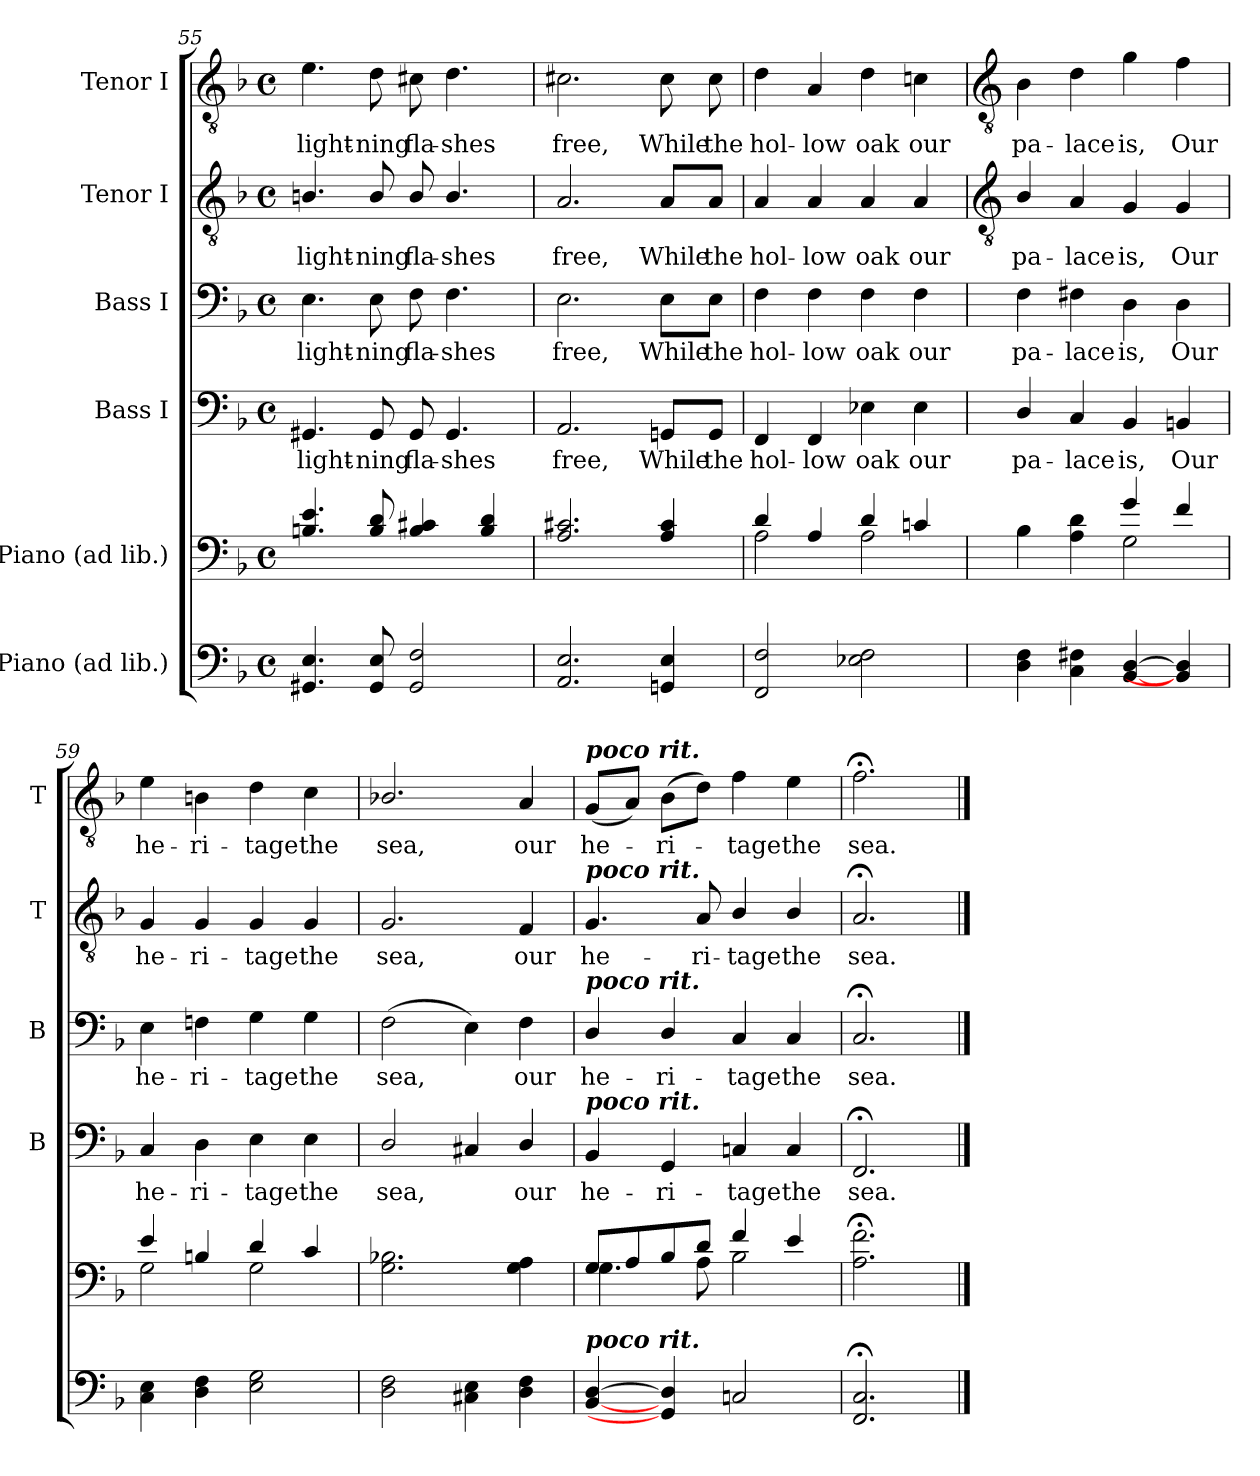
**kern	**kern	**kern	**text	**kern	**text	**kern	**text	**kern	**text
*part6	*part5	*part4	*part4	*part3	*part3	*part2	*part2	*part1	*part1
*staff6	*staff5	*staff4	*staff4	*staff3	*staff3	*staff2	*staff2	*staff1	*staff1
*I"Piano (ad lib.)	*I"Piano (ad lib.)	*I"Bass I	*	*I"Bass I	*	*I"Tenor I	*	*I"Tenor I	*
*	*	*I'B	*	*I'B	*	*I'T	*	*I'T	*
*clefF4	*clefF4	*clefF4	*	*clefF4	*	*clefGv2	*	*clefGv2	*
*k[b-]	*k[b-]	*k[b-]	*	*k[b-]	*	*k[b-]	*	*k[b-]	*
*F:	*F:	*F:	*	*F:	*	*F:	*	*F:	*
*M4/4	*M4/4	*M4/4	*	*M4/4	*	*M4/4	*	*M4/4	*
*met(c)	*met(c)	*met(c)	*	*met(c)	*	*met(c)	*	*met(c)	*
=55	=55	=55	=55	=55	=55	=55	=55	=55	=55
*	*^	*	*	*	*	*	*	*	*
!	!	!	!	!LO:LY:b	!	!LO:LY:b	!	!LO:LY:b	!	!LO:LY:b
4.GG#X/ 4.E/	4.Bn 4.e	1ryy	4.GG#X/	light-	4.E\	light-	4.Bn/	light-	4.e	light-
!	!	!	!	!LO:LY:b	!	!LO:LY:b	!	!LO:LY:b	!	!LO:LY:b
8GG#/ 8E/	8B 8d	.	8GG#/	-ning	8E\	-ning	8B/	-ning	8d	-ning
!	!	!	!	!LO:LY:b	!	!LO:LY:b	!	!LO:LY:b	!	!LO:LY:b
2GG#/ 2F/	4B 4c#X	.	8GG#/	fla-	8F\	fla-	8B/	fla-	8c#X	fla-
!	!	!	!	!LO:LY:b	!	!LO:LY:b	!	!LO:LY:b	!	!LO:LY:b
.	.	.	4.GG#/	-shes	4.F\	-shes	4.B/	-shes	4.d	-shes
.	4B 4d	.	.	.	.	.	.	.	.	.
=56	=56	=56	=56	=56	=56	=56	=56	=56	=56	=56
!	!	!	!	!LO:LY:b	!	!LO:LY:b	!	!LO:LY:b	!	!LO:LY:b
2.AA 2.E	2.A 2.c#X	1ryy	2.AA	free,	2.E	free,	2.A	free,	2.c#X	free,
!	!	!	!	!LO:LY:b	!	!LO:LY:b	!	!LO:LY:b	!	!LO:LY:b
4GGn 4E	4A 4c#	.	8GGn/L	While	8E\L	While	8A/L	While	8c#	While
!	!	!	!	!LO:LY:b	!	!LO:LY:b	!	!LO:LY:b	!	!LO:LY:b
.	.	.	8GG/J	the	8E\J	the	8A/J	the	8c#	the
=57	=57	=57	=57	=57	=57	=57	=57	=57	=57	=57
!	!	!	!	!LO:LY:b	!	!LO:LY:b	!	!LO:LY:b	!	!LO:LY:b
2FF 2F	4d/	2A\	4FF	hol-	4F	hol-	4A	hol-	4d	hol-
!	!	!	!	!LO:LY:b	!	!LO:LY:b	!	!LO:LY:b	!	!LO:LY:b
.	4A/	.	4FF	-low	4F	-low	4A	-low	4A	-low
!	!	!	!	!LO:LY:b	!	!LO:LY:b	!	!LO:LY:b	!	!LO:LY:b
2E-X 2F	4d/	2A\	4E-X	oak	4F	oak	4A	oak	4d	oak
!	!	!	!	!LO:LY:b	!	!LO:LY:b	!	!LO:LY:b	!	!LO:LY:b
.	4cn/	.	4E-	our	4F	our	4A	our	4cn	our
!!LO:LB:g=z
=58	=58	=58	=58	=58	=58	=58	=58	=58	=58	=58
*	*	*	*	*	*	*	*clefGv2	*	*clefGv2	*
!	!	!	!	!LO:LY:b	!	!LO:LY:b	!	!LO:LY:b	!	!LO:LY:b
4D\ 4F\	4B-\	2ryy	4D/	pa-	4F	pa-	4B-/	pa-	4B-	pa-
!	!	!	!	!LO:LY:b	!	!LO:LY:b	!	!LO:LY:b	!	!LO:LY:b
4C 4F#X	4A\ 4d\	.	4C	-lace	4F#X	-lace	4A	-lace	4d	-lace
!	!	!	!	!LO:LY:b	!	!LO:LY:b	!	!LO:LY:b	!	!LO:LY:b
[4BB- [4D	4g/	2G\	4BB-	is,	4D	is,	4G	is,	4g	is,
!	!	!	!	!LO:LY:b	!	!LO:LY:b	!	!LO:LY:b	!	!LO:LY:b
4BB] 4D]	4f/	.	4BBn	Our	4D	Our	4G	Our	4f	Our
=59	=59	=59	=59	=59	=59	=59	=59	=59	=59	=59
!	!	!	!	!LO:LY:b	!	!LO:LY:b	!	!LO:LY:b	!	!LO:LY:b
4C 4E	4e/	2G\	4C	he-	4E	he-	4G	he-	4e	he-
!	!	!	!	!LO:LY:b	!	!LO:LY:b	!	!LO:LY:b	!	!LO:LY:b
4D 4F	4Bn/	.	4D	-ri-	4Fn	-ri-	4G	-ri-	4Bn	-ri-
!	!	!	!	!LO:LY:b	!	!LO:LY:b	!	!LO:LY:b	!	!LO:LY:b
2E 2G	4d/	2G\	4E	-tage	4G	-tage	4G	-tage	4d	-tage
!	!	!	!	!LO:LY:b	!	!LO:LY:b	!	!LO:LY:b	!	!LO:LY:b
.	4c/	.	4E	the	4G	the	4G	the	4c	the
=60	=60	=60	=60	=60	=60	=60	=60	=60	=60	=60
!	!	!	!	!LO:LY:b	!	!LO:LY:b	!	!LO:LY:b	!	!LO:LY:b
2D\ 2F\	2.G\ 2.B-X\	1ryy	2D/	sea,	(>2F	sea,	2.G	sea,	2.B-X/	sea,
4C#X 4E	.	.	4C#X	.	4E)	.	.	.	.	.
!	!	!	!	!LO:LY:b	!	!LO:LY:b	!	!LO:LY:b	!	!LO:LY:b
4D\ 4F\	4G\ 4A\	.	4D/	our	4F	our	4F	our	4A	our
=61	=61	=61	=61	=61	=61	=61	=61	=61	=61	=61
!	!	!	!	!	!	!	!	!	!LO:TX:a:Bi:t=poco rit.	!
!	!	!	!	!	!	!	!LO:TX:a:Bi:t=poco rit.	!	!	!
!	!	!	!	!	!LO:TX:a:Bi:t=poco rit.	!	!	!	!	!
!	!	!	!LO:TX:a:Bi:t=poco rit.	!	!	!	!	!	!	!
!LO:TX:a:Bi:t=poco rit.	!	!	!	!	!	!	!	!	!	!
!	!	!	!	!LO:LY:b	!	!LO:LY:b	!	!LO:LY:b	!	!LO:LY:b
[4BB-/ [4D/	8G/L	4.G\	4BB-/	he-	4D/	he-	4.G	he-	(<8GL	he-
.	8A/	.	.	.	.	.	.	.	8AJ)	.
!	!	!	!	!LO:LY:b	!	!LO:LY:b	!	!	!	!LO:LY:b
4GG/] 4D/]	8B-/	.	4GG/	-ri-	4D/	-ri-	.	.	(>8B-L	ri-
!	!	!	!	!	!	!	!	!LO:LY:b	!	!
.	8d/J	8A\	.	.	.	.	8A	-ri-	8dJ)	.
!	!	!	!	!LO:LY:b	!	!LO:LY:b	!	!LO:LY:b	!	!LO:LY:b
2Cn	4f/	2B-\	4Cn	-tage	4C	-tage	4B-/	-tage	4f	tage
!	!	!	!	!LO:LY:b	!	!LO:LY:b	!	!LO:LY:b	!	!LO:LY:b
.	4e/	.	4C	the	4C	the	4B-/	the	4e	the
=62	=62	=62	=62	=62	=62	=62	=62	=62	=62	=62
!	!	!	!	!LO:LY:b	!	!LO:LY:b	!	!LO:LY:b	!	!LO:LY:b
2.FF; 2.C;	2.A\;< 2.f\;<	2.ryy	2.FF;<	sea.	2.C;<	sea.	2.A;<	sea.	2.f;<	sea.
*	*v	*v	*	*	*	*	*	*	*	*
==	==	==	==	==	==	==	==	==	==
*-	*-	*-	*-	*-	*-	*-	*-	*-	*-
